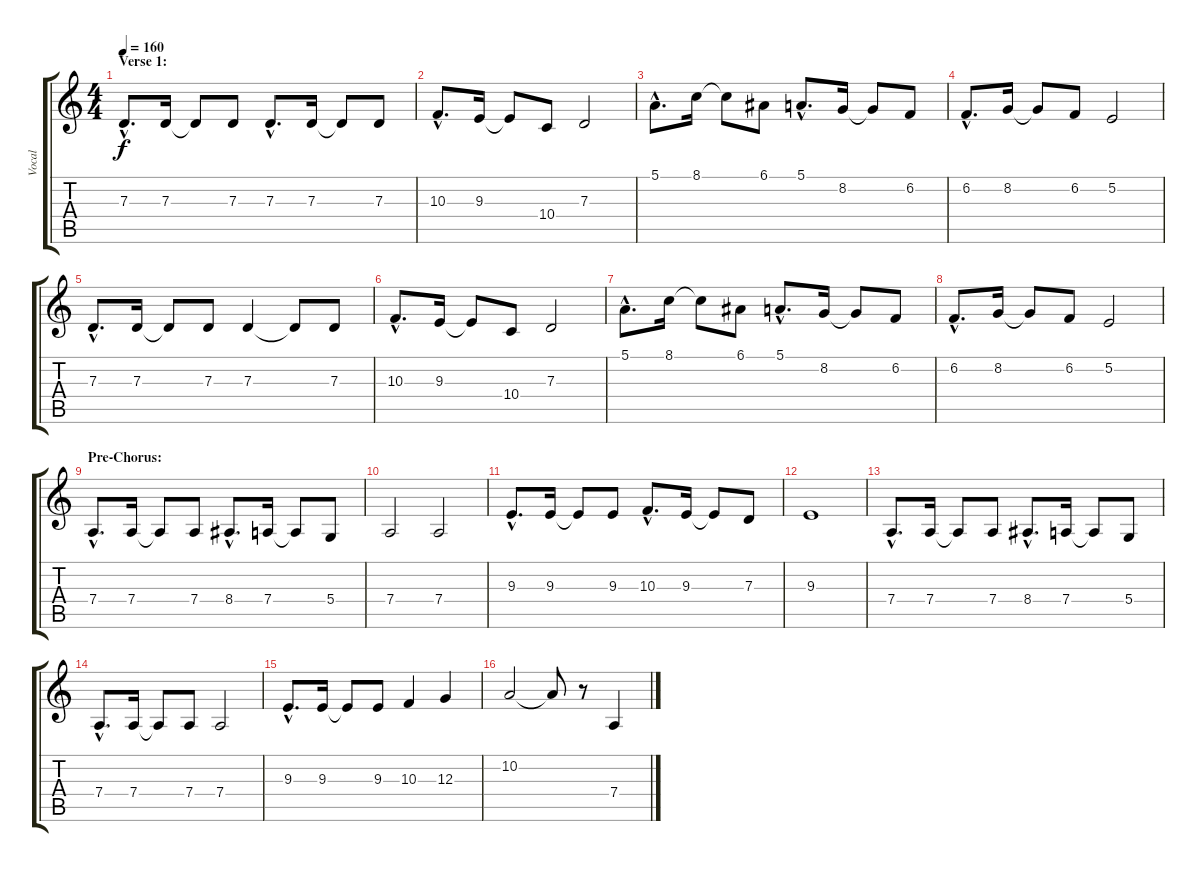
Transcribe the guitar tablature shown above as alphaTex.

\track ("Vocal" "Vocal") {instrument oboe}
\staff {score tabs}
\tuning (E4 B3 G3 D3 A2 E2) {hide}
\ts (4 4)
\section ("" "Verse 1:")
\tempo 160
\clef g2
\ks c
7.3{hac}.8{d dy f} 7.3.16 7.3{t}.8 7.3.8 7.3{hac}.8{d} 7.3.16 7.3{t}.8 7.3.8 |
10.3{hac}.8{d} 9.3.16 9.3{t}.8 10.4.8 7.3.2 |
5.1{hac}.8{d} 8.1.16 8.1{t}.8 6.1.8 5.1{hac}.8{d} 8.2.16 8.2{t}.8 6.2.8 |
6.2{hac}.8{d} 8.2.16 8.2{t}.8 6.2.8 5.2.2 |
7.3{hac}.8{d} 7.3.16 7.3{t}.8 7.3.8 7.3.4 7.3{t}.8 7.3.8 |
10.3{hac}.8{d} 9.3.16 9.3{t}.8 10.4.8 7.3.2 |
5.1{hac}.8{d} 8.1.16 8.1{t}.8 6.1.8 5.1{hac}.8{d} 8.2.16 8.2{t}.8 6.2.8 |
6.2{hac}.8{d} 8.2.16 8.2{t}.8 6.2.8 5.2.2 |
\section ("" "Pre-Chorus:")
7.4{hac}.8{d} 7.4.16 7.4{t}.8 7.4.8 8.4{hac}.8{d} 7.4.16 7.4{t}.8 5.4.8 |
7.4.2 7.4.2 |
9.3{hac}.8{d} 9.3.16 9.3{t}.8 9.3.8 10.3{hac}.8{d} 9.3.16 9.3{t}.8 7.3.8 |
9.3.1 |
7.4{hac}.8{d} 7.4.16 7.4{t}.8 7.4.8 8.4{hac}.8{d} 7.4.16 7.4{t}.8 5.4.8 |
7.4{hac}.8{d} 7.4.16 7.4{t}.8 7.4.8 7.4.2 |
9.3{hac}.8{d} 9.3.16 9.3{t}.8 9.3.8 10.3.4 12.3.4 |
10.2.2 10.2{t}.8 r.8 7.4.4
